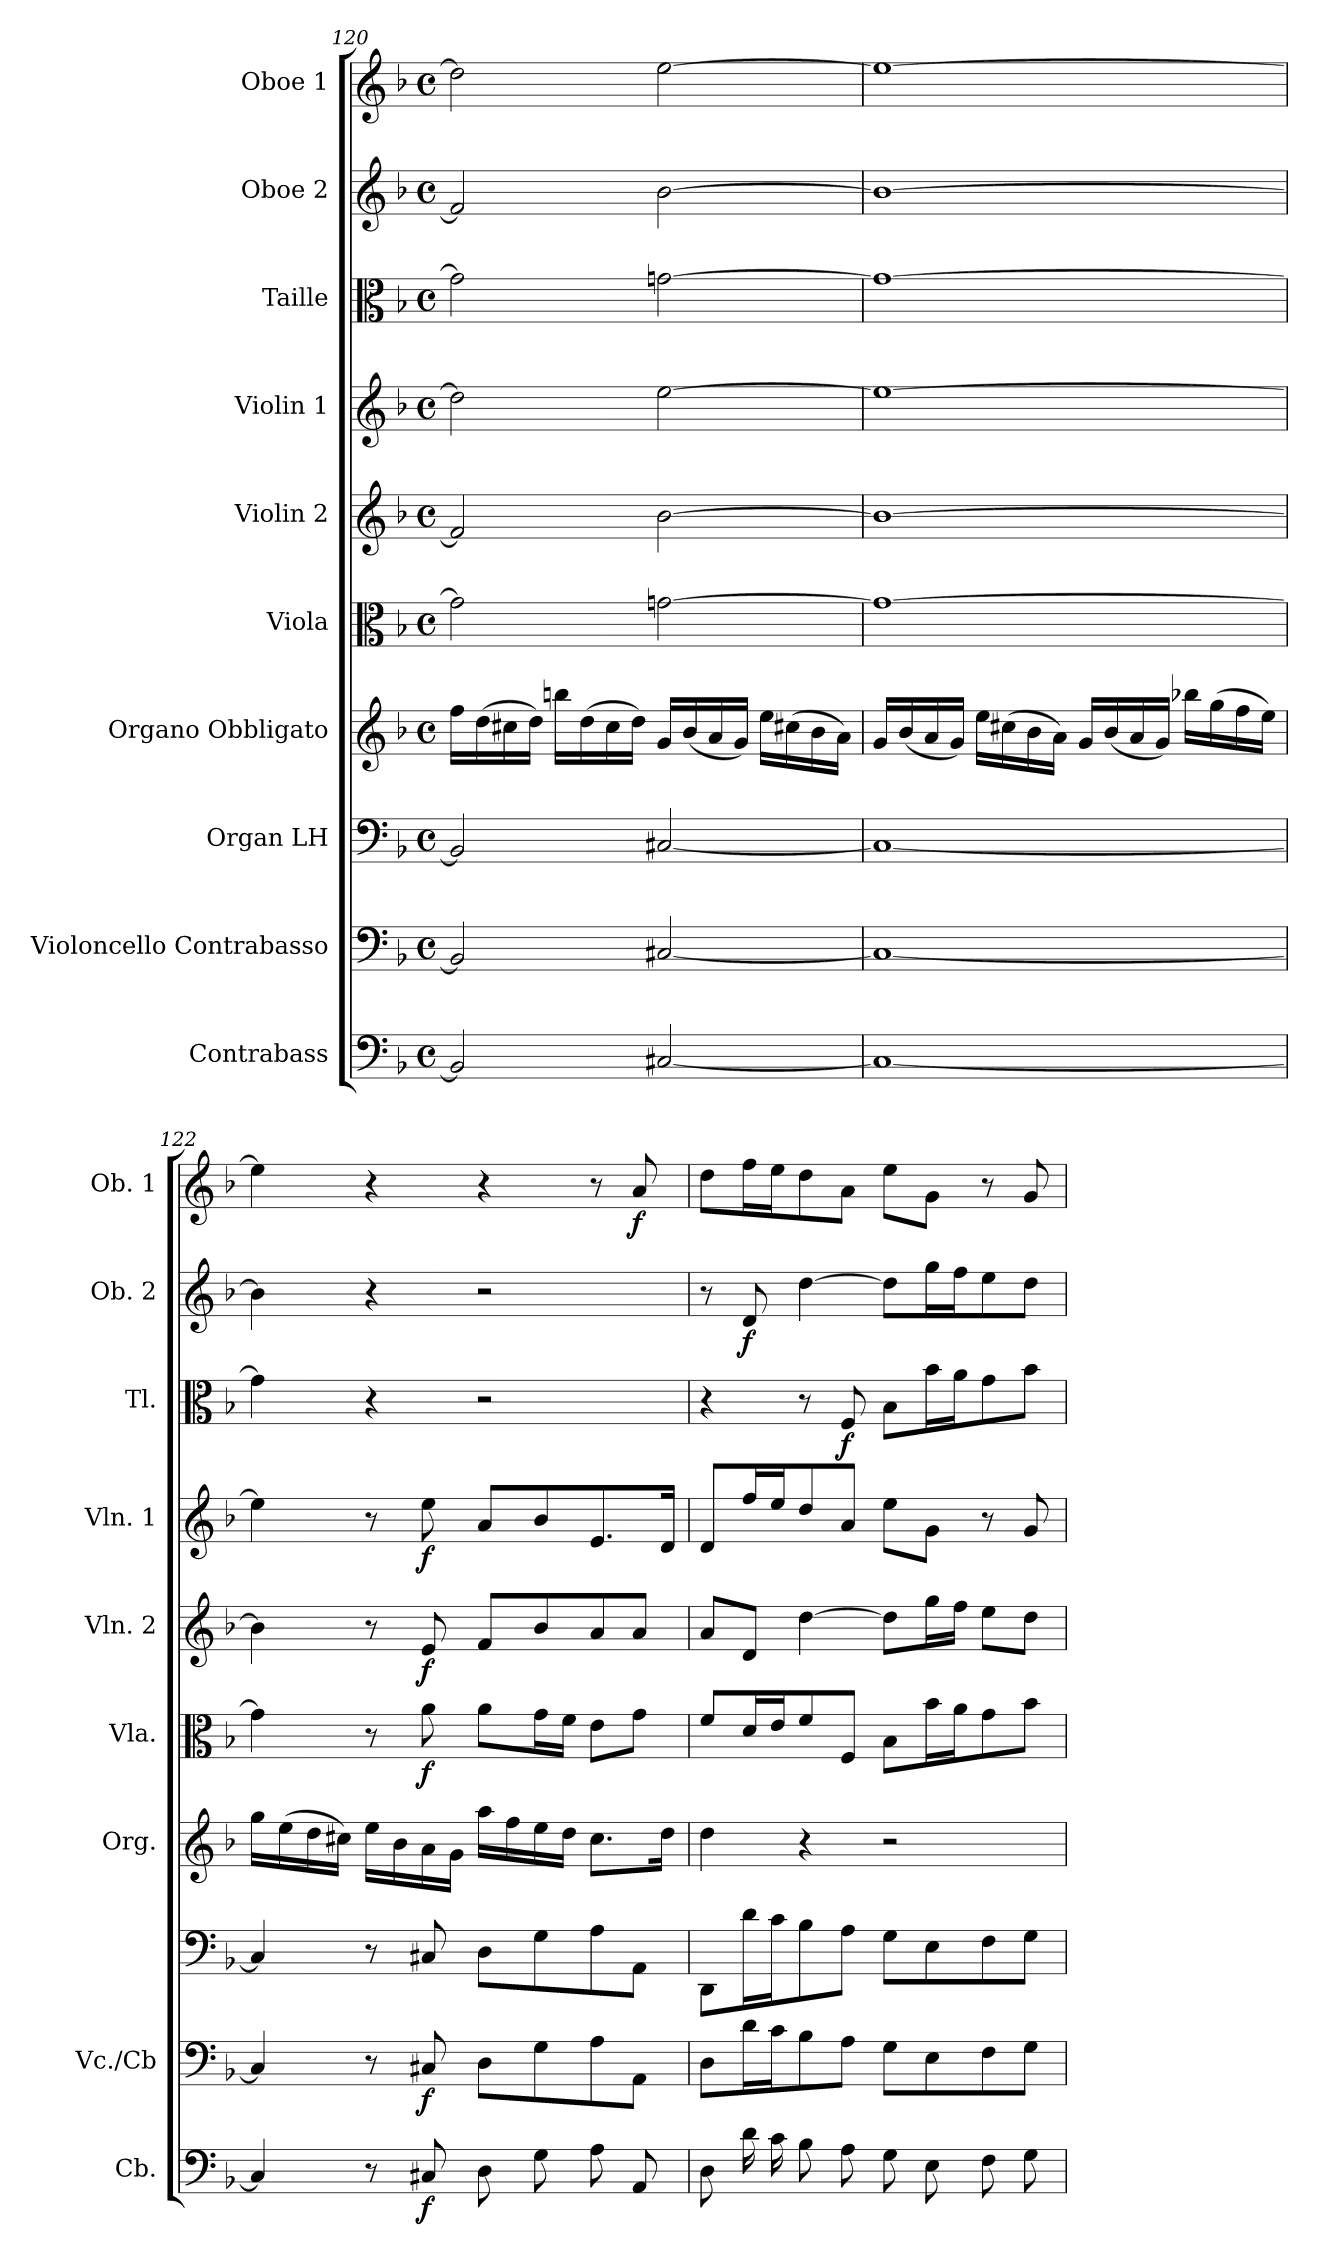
**kern	**dynam	**kern	**dynam	**kern	**kern	**kern	**dynam	**kern	**dynam	**kern	**dynam	**kern	**dynam	**kern	**dynam	**kern	**dynam
*part10	*part10	*part9	*part9	*part8	*part7	*part6	*part6	*part5	*part5	*part4	*part4	*part3	*part3	*part2	*part2	*part1	*part1
*staff10	*staff10	*staff9	*staff9	*staff8	*staff7	*staff6	*staff6	*staff5	*staff5	*staff4	*staff4	*staff3	*staff3	*staff2	*staff2	*staff1	*staff1
*I"Contrabass	*	*I"Violoncello Contrabasso	*	*I"Organ LH	*I"Organo Obbligato	*I"Viola	*	*I"Violin 2	*	*I"Violin 1	*	*I"Taille	*	*I"Oboe 2	*	*I"Oboe 1	*
*I'Cb.	*	*I'Vc./Cb	*	*	*I'Org.	*I'Vla.	*	*I'Vln. 2	*	*I'Vln. 1	*	*I'Tl.	*	*I'Ob. 2	*	*I'Ob. 1	*
*clefF4	*	*clefF4	*	*clefF4	*clefG2	*clefC3	*	*clefG2	*	*clefG2	*	*clefC3	*	*clefG2	*	*clefG2	*
*ITrd7c12	*	*	*	*	*	*	*	*	*	*	*	*	*	*	*	*	*
*k[b-]	*	*k[b-]	*	*k[b-]	*k[b-]	*k[b-]	*	*k[b-]	*	*k[b-]	*	*k[b-]	*	*k[b-]	*	*k[b-]	*
*M4/4	*	*M4/4	*	*M4/4	*M4/4	*M4/4	*	*M4/4	*	*M4/4	*	*M4/4	*	*M4/4	*	*M4/4	*
*met(c)	*	*met(c)	*	*met(c)	*met(c)	*met(c)	*	*met(c)	*	*met(c)	*	*met(c)	*	*met(c)	*	*met(c)	*
=120	=120	=120	=120	=120	=120	=120	=120	=120	=120	=120	=120	=120	=120	=120	=120	=120	=120
2BBB/]	.	2BB/]	.	2BB/]	16ff\LL	2g#\]	.	2f/]	.	2dd\]	.	2g#\]	.	2f/]	.	2dd\]	.
.	.	.	.	.	(>16dd\	.	.	.	.	.	.	.	.	.	.	.	.
.	.	.	.	.	16cc#X\	.	.	.	.	.	.	.	.	.	.	.	.
.	.	.	.	.	16dd\JJ)	.	.	.	.	.	.	.	.	.	.	.	.
.	.	.	.	.	16bbn\LL	.	.	.	.	.	.	.	.	.	.	.	.
.	.	.	.	.	(>16dd\	.	.	.	.	.	.	.	.	.	.	.	.
.	.	.	.	.	16cc#\	.	.	.	.	.	.	.	.	.	.	.	.
.	.	.	.	.	16dd\JJ)	.	.	.	.	.	.	.	.	.	.	.	.
[2CC#X/	.	[2C#X/	.	[2C#X/	16g/LL	[2gn\	.	[2b-\	.	[2ee\	.	[2gn\	.	[2b-\	.	[2ee\	.
.	.	.	.	.	(<16b-/	.	.	.	.	.	.	.	.	.	.	.	.
.	.	.	.	.	16a/	.	.	.	.	.	.	.	.	.	.	.	.
.	.	.	.	.	16g/JJ)	.	.	.	.	.	.	.	.	.	.	.	.
.	.	.	.	.	16ee\LL	.	.	.	.	.	.	.	.	.	.	.	.
.	.	.	.	.	(>16cc#X\	.	.	.	.	.	.	.	.	.	.	.	.
.	.	.	.	.	16b-\	.	.	.	.	.	.	.	.	.	.	.	.
.	.	.	.	.	16a\JJ)	.	.	.	.	.	.	.	.	.	.	.	.
!!LO:PB:g=z
=121	=121	=121	=121	=121	=121	=121	=121	=121	=121	=121	=121	=121	=121	=121	=121	=121	=121
1CC#_	.	1C#_	.	1C#_	16g/LL	1g_	.	1b-_	.	1ee_	.	1g_	.	1b-_	.	1ee_	.
.	.	.	.	.	(<16b-/	.	.	.	.	.	.	.	.	.	.	.	.
.	.	.	.	.	16a/	.	.	.	.	.	.	.	.	.	.	.	.
.	.	.	.	.	16g/JJ)	.	.	.	.	.	.	.	.	.	.	.	.
.	.	.	.	.	16ee\LL	.	.	.	.	.	.	.	.	.	.	.	.
.	.	.	.	.	(>16cc#X\	.	.	.	.	.	.	.	.	.	.	.	.
.	.	.	.	.	16b-\	.	.	.	.	.	.	.	.	.	.	.	.
.	.	.	.	.	16a\JJ)	.	.	.	.	.	.	.	.	.	.	.	.
.	.	.	.	.	16g/LL	.	.	.	.	.	.	.	.	.	.	.	.
.	.	.	.	.	(<16b-/	.	.	.	.	.	.	.	.	.	.	.	.
.	.	.	.	.	16a/	.	.	.	.	.	.	.	.	.	.	.	.
.	.	.	.	.	16g/JJ)	.	.	.	.	.	.	.	.	.	.	.	.
.	.	.	.	.	16bb-X\LL	.	.	.	.	.	.	.	.	.	.	.	.
.	.	.	.	.	(>16gg\	.	.	.	.	.	.	.	.	.	.	.	.
.	.	.	.	.	16ff\	.	.	.	.	.	.	.	.	.	.	.	.
.	.	.	.	.	16ee\JJ)	.	.	.	.	.	.	.	.	.	.	.	.
=122	=122	=122	=122	=122	=122	=122	=122	=122	=122	=122	=122	=122	=122	=122	=122	=122	=122
4CC#/]	.	4C#/]	.	4C#/]	16gg\LL	4g\]	.	4b-\]	.	4ee\]	.	4g\]	.	4b-\]	.	4ee\]	.
.	.	.	.	.	(>16ee\	.	.	.	.	.	.	.	.	.	.	.	.
.	.	.	.	.	16dd\	.	.	.	.	.	.	.	.	.	.	.	.
.	.	.	.	.	16cc#X\JJ)	.	.	.	.	.	.	.	.	.	.	.	.
8r	.	8r	.	8r	16ee\LL	8r	.	8r	.	8r	.	4r	.	4r	.	4r	.
.	.	.	.	.	16b-\	.	.	.	.	.	.	.	.	.	.	.	.
!	!LO:DY:b	!	!LO:DY:b	!	!	!	!LO:DY:b	!	!LO:DY:b	!	!LO:DY:b	!	!	!	!	!	!
8CC#X/	f	8C#X/	f	8C#X/	16a\	8a\	f	8e/	f	8ee\	f	.	.	.	.	.	.
.	.	.	.	.	16g\JJ	.	.	.	.	.	.	.	.	.	.	.	.
8DD\	.	8D\L	.	8D\L	16aa\LL	8a\L	.	8f/L	.	8a/L	.	2r	.	2r	.	4r	.
.	.	.	.	.	16ff\	.	.	.	.	.	.	.	.	.	.	.	.
8GG\	.	8G\	.	8G\	16ee\	16g\L	.	8b-/	.	8b-/	.	.	.	.	.	.	.
.	.	.	.	.	16dd\JJ	16f\JJ	.	.	.	.	.	.	.	.	.	.	.
8AA\	.	8A\	.	8A\	8.cc#\L	8e\L	.	8a/	.	8.e/	.	.	.	.	.	8r	.
!	!	!	!	!	!	!	!	!	!	!	!	!	!	!	!	!	!LO:DY:b
8AAA/	.	8AA\J	.	8AA\J	.	8g\J	.	8a/J	.	.	.	.	.	.	.	8a/	f
.	.	.	.	.	16dd\Jk	.	.	.	.	16d/Jk	.	.	.	.	.	.	.
!!LO:PB:g=z
=123	=123	=123	=123	=123	=123	=123	=123	=123	=123	=123	=123	=123	=123	=123	=123	=123	=123
8DD\	.	8D\L	.	8DD/L	4dd\	8f/L	.	8a/L	.	8d/L	.	4r	.	8r	.	8dd\L	.
!	!	!	!	!	!	!	!	!	!	!	!	!	!	!	!LO:DY:b	!	!
16D\	.	16d\L	.	16d\L	.	16d/L	.	8d/J	.	16ff/L	.	.	.	8d/	f	16ff\L	.
16C\	.	16c\J	.	16c\J	.	16e/J	.	.	.	16ee/J	.	.	.	.	.	16ee\J	.
8BB-\	.	8B-\	.	8B-\	4r	8f/	.	[4dd\	.	8dd/	.	8r	.	[4dd\	.	8dd\	.
!	!	!	!	!	!	!	!	!	!	!	!	!	!LO:DY:b	!	!	!	!
8AA\	.	8A\J	.	8A\J	.	8F/J	.	.	.	8a/J	.	8F/	f	.	.	8a\J	.
8GG\	.	8G\L	.	8G\L	2r	8B-\L	.	8dd\L]	.	8ee\L	.	8B-\L	.	8dd\L]	.	8ee\L	.
8EE\	.	8E\	.	8E\	.	16b-\L	.	16gg\L	.	8g\J	.	16b-\L	.	16gg\L	.	8g\J	.
.	.	.	.	.	.	16a\J	.	16ff\JJ	.	.	.	16a\J	.	16ff\J	.	.	.
8FF\	.	8F\	.	8F\	.	8g\	.	8ee\L	.	8r	.	8g\	.	8ee\	.	8r	.
8GG\	.	8G\J	.	8G\J	.	8b-\J	.	8dd\J	.	8g/	.	8b-\J	.	8dd\J	.	8g/	.
=	=	=	=	=	=	=	=	=	=	=	=	=	=	=	=	=	=
*-	*-	*-	*-	*-	*-	*-	*-	*-	*-	*-	*-	*-	*-	*-	*-	*-	*-
